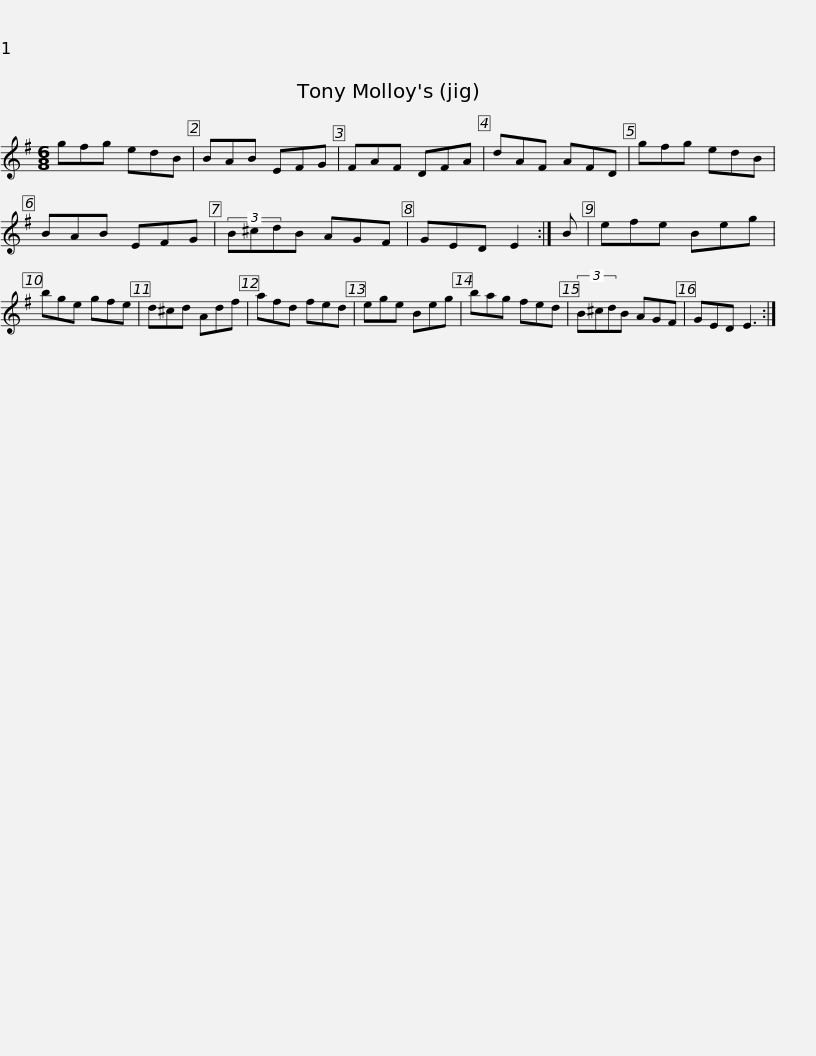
X:1
L:1/8
M:6/8
I:linebreak $
K:Emin
V:1 treble
V:1
 gfg edB | BAB EFG | FAF DFA | dAF AFD | gfg edB | %5
 BAB EFG | (3B^cdB AGF |$ GED E2 :| B | efe Beg | %10
 bge gfe | d^cd Adf | afd fed | ege Beg | bag fed |$ %15
 (3B^cdB AGF | GED E3 :| %17
